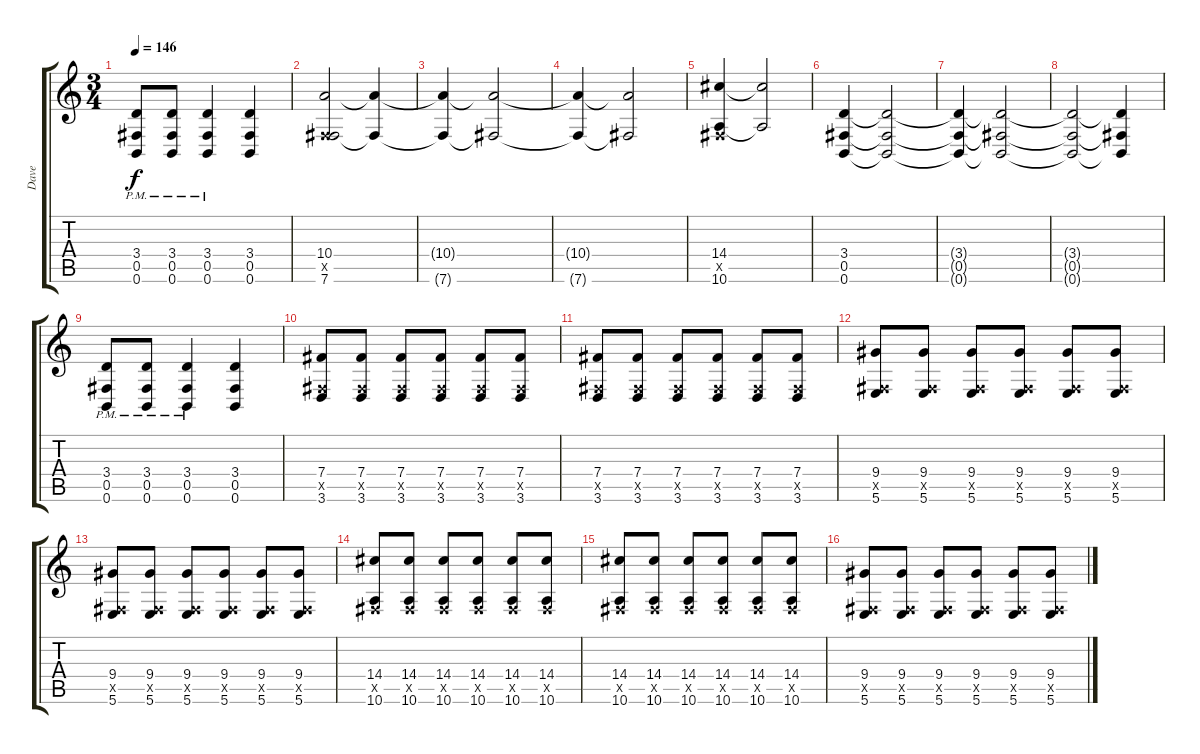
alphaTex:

\track ("Dave" "Dave") {instrument distortionguitar bank 255}
\staff {score tabs}
\tuning (Db4 Ab3 E3 B2 Gb2 B1) {hide}
\ts (3 4)
\tempo 146
\clef g2
\ks c
(3.4{pm} 0.5{pm} 0.6{pm}).8{dy f} (3.4{pm} 0.5{pm} 0.6{pm}).8{beam merge} (3.4{pm} 0.5{pm} 0.6{pm}).4 (3.4 0.5 0.6).4 |
(10.4 0.5{x} 7.6).2 (10.4{t} 7.6{t}).4 |
(10.4{t} 7.6{t}).4 (10.4{t} 7.6{t}).2 |
(10.4{t} 7.6{t}).4{beam merge} (10.4{t} 7.6{t}).2 |
(14.4 0.5{x} 10.6).4{beam merge} (14.4{t} 10.6{t}).2 |
(3.4 0.5 0.6).4{beam merge} (3.4{t} 0.5{t} 0.6{t}).2 |
(3.4{t} 0.5{t} 0.6{t}).4 (3.4{t} 0.5{t} 0.6{t}).2 |
(3.4{t} 0.5{t} 0.6{t}).2{beam merge} (3.4{t} 0.5{t} 0.6{t}).4 |
(3.4{pm} 0.5{pm} 0.6{pm}).8 (3.4{pm} 0.5{pm} 0.6{pm}).8{beam merge} (3.4{pm} 0.5{pm} 0.6{pm}).4 (3.4 0.5 0.6).4 |
(7.4 0.5{x} 3.6).8 (7.4 0.5{x} 3.6).8 (7.4 0.5{x} 3.6).8 (7.4 0.5{x} 3.6).8 (7.4 0.5{x} 3.6).8 (7.4 0.5{x} 3.6).8 |
(7.4 0.5{x} 3.6).8 (7.4 0.5{x} 3.6).8 (7.4 0.5{x} 3.6).8 (7.4 0.5{x} 3.6).8 (7.4 0.5{x} 3.6).8 (7.4 0.5{x} 3.6).8 |
(9.4 0.5{x} 5.6).8{beam merge} (9.4 0.5{x} 5.6).8 (9.4 0.5{x} 5.6).8 (9.4 0.5{x} 5.6).8 (9.4 0.5{x} 5.6).8{beam merge} (9.4 0.5{x} 5.6).8 |
(9.4 0.5{x} 5.6).8{beam merge} (9.4 0.5{x} 5.6).8 (9.4 0.5{x} 5.6).8 (9.4 0.5{x} 5.6).8 (9.4 0.5{x} 5.6).8{beam merge} (9.4 0.5{x} 5.6).8 |
(14.4 0.5{x} 10.6).8{beam merge} (14.4 0.5{x} 10.6).8 (14.4 0.5{x} 10.6).8 (14.4 0.5{x} 10.6).8 (14.4 0.5{x} 10.6).8{beam merge} (14.4 0.5{x} 10.6).8 |
(14.4 0.5{x} 10.6).8{beam merge} (14.4 0.5{x} 10.6).8 (14.4 0.5{x} 10.6).8 (14.4 0.5{x} 10.6).8 (14.4 0.5{x} 10.6).8{beam merge} (14.4 0.5{x} 10.6).8 |
(9.4 0.5{x} 5.6).8{beam merge} (9.4 0.5{x} 5.6).8 (9.4 0.5{x} 5.6).8 (9.4 0.5{x} 5.6).8 (9.4 0.5{x} 5.6).8{beam merge} (9.4 0.5{x} 5.6).8
